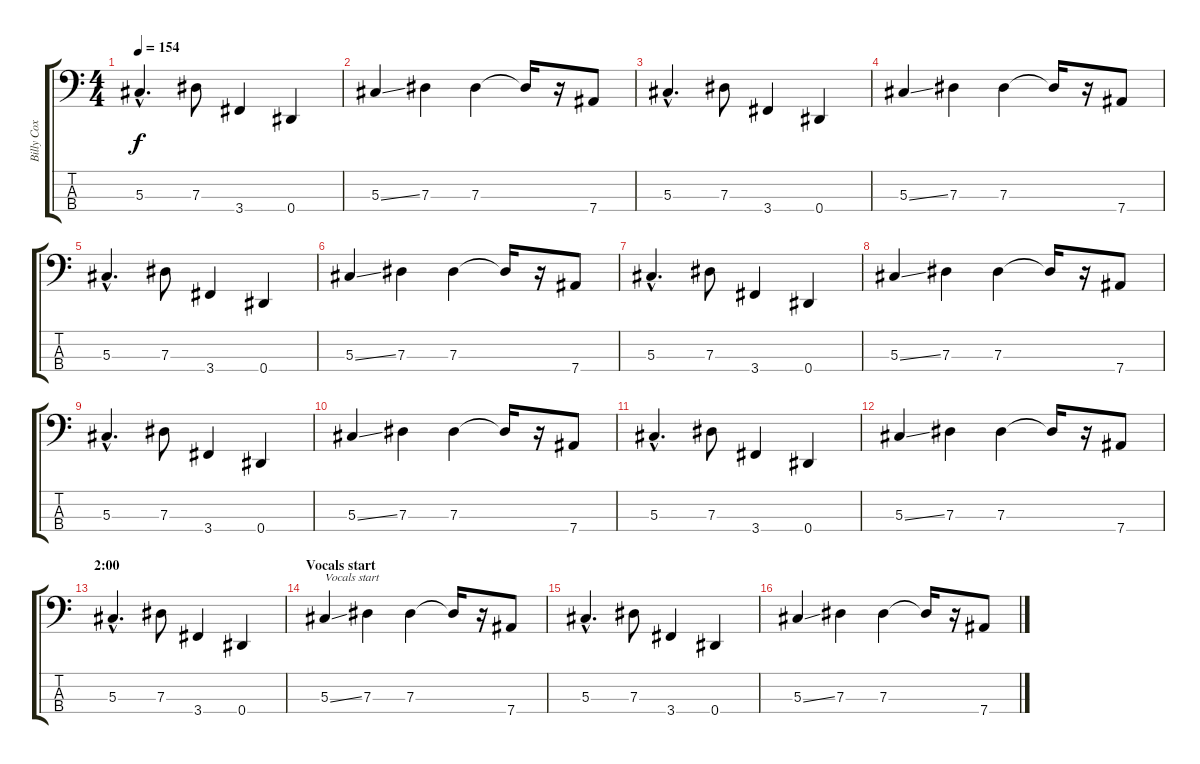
\track ("Billy Cox" "Billy Cox") {instrument electricbassfinger}
\staff {score tabs}
\tuning (Gb2 Db2 Ab1 Eb1) {hide}
\ts (4 4)
\tempo 154
\clef f4
\ks c
5.3{hac}.4{d dy f} 7.3.8 3.4.4 0.4.4 |
5.3{ss}.4 7.3.4 7.3.4 7.3{t}.16 r.16 7.4.8 |
5.3{hac}.4{d} 7.3.8 3.4.4 0.4.4 |
5.3{ss}.4 7.3.4 7.3.4 7.3{t}.16 r.16 7.4.8 |
5.3{hac}.4{d} 7.3.8 3.4.4 0.4.4 |
5.3{ss}.4 7.3.4 7.3.4 7.3{t}.16 r.16 7.4.8 |
5.3{hac}.4{d} 7.3.8 3.4.4 0.4.4 |
5.3{ss}.4 7.3.4 7.3.4 7.3{t}.16 r.16 7.4.8 |
5.3{hac}.4{d} 7.3.8 3.4.4 0.4.4 |
5.3{ss}.4 7.3.4 7.3.4 7.3{t}.16 r.16 7.4.8 |
5.3{hac}.4{d} 7.3.8 3.4.4 0.4.4 |
5.3{ss}.4 7.3.4 7.3.4 7.3{t}.16 r.16 7.4.8 |
\section ("" "2:00")
5.3{hac}.4{d} 7.3.8 3.4.4 0.4.4 |
\section ("" "Vocals start")
5.3{ss}.4{txt "Vocals start"} 7.3.4 7.3.4 7.3{t}.16 r.16 7.4.8 |
5.3{hac}.4{d} 7.3.8 3.4.4 0.4.4 |
5.3{ss}.4 7.3.4 7.3.4 7.3{t}.16 r.16 7.4.8
